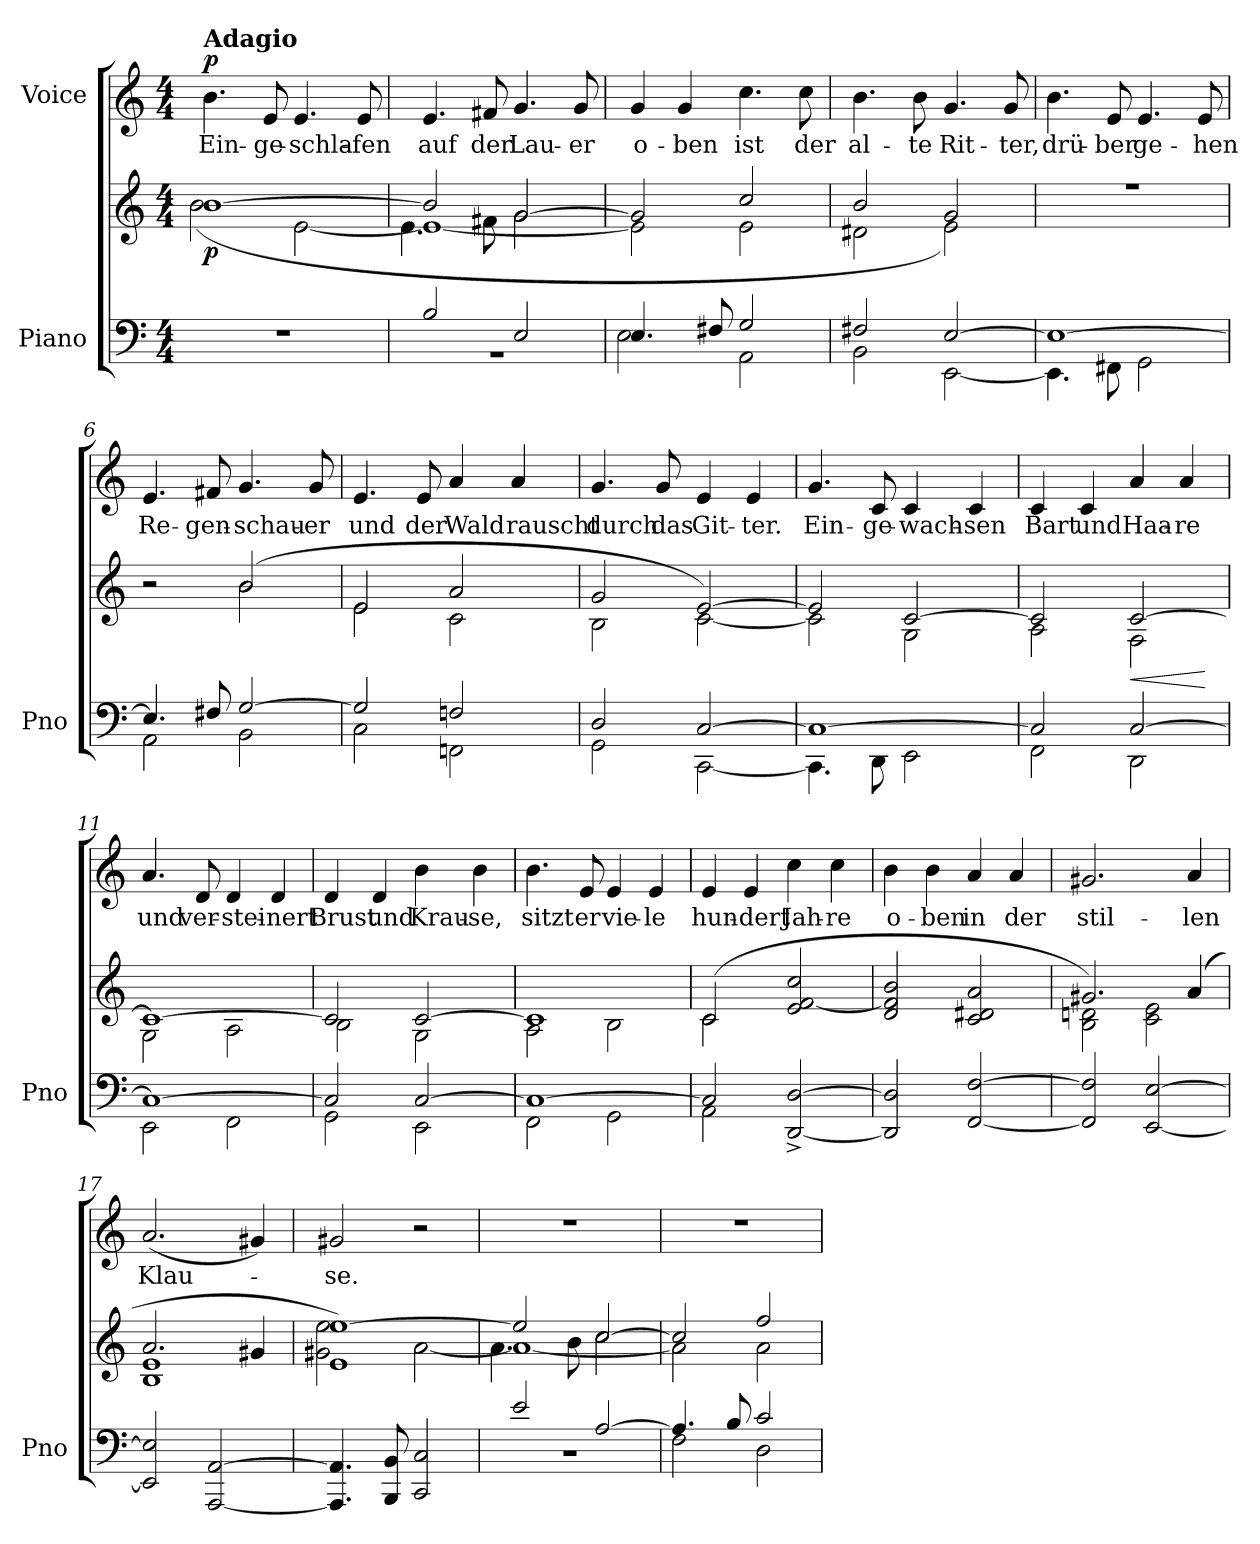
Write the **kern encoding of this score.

**kern	**kern	**dynam	**kern	**text	**dynam
*part2	*part2	*part2	*part1	*part1	*part1
*staff3	*staff2	*staff2/3	*staff1	*staff1	*staff1
*I"Piano	*	*	*I"Voice	*	*
*I'Pno	*	*	*	*	*
*clefF4	*clefG2	*	*clefG2	*	*
*k[]	*k[]	*	*k[]	*	*
*M4/4	*M4/4	*	*M4/4	*	*
=1	=1	=1	=1	=1	=1
*	*^	*	*	*	*
!	!	!	!	!LO:TX:a:B:t=Adagio	!	!
!	!	!	!LO:DY:b	!	!	!LO:DY:a
1r	[1b	(>2b\	p	4.b\	Ein-	p
.	.	.	.	8e/	-ge-	.
.	.	[2e\	.	4.e/	-schla-	.
.	.	.	.	8e/	-fen	.
=2	=2	=2	=2	=2	=2	=2
*^	*	*^	*	*	*	*
2B/	1r	2b/]	1e_	4.e\	.	4.e/	auf	.
.	.	.	.	8f#X\	.	8f#X/	der	.
2E/	.	[2g/	.	2g\	.	4.g/	Lau-	.
.	.	.	.	.	.	8g/	-er	.
*	*	*	*v	*v	*	*	*	*
=3	=3	=3	=3	=3	=3	=3	=3
4.E/	2E\	2g/]	2e\]	.	4g/	o-	.
.	.	.	.	.	4g/	-ben	.
8F#X/	.	.	.	.	.	.	.
2G/	2AA\	2cc/	2e\	.	4.cc\	ist	.
.	.	.	.	.	8cc\	der	.
=4	=4	=4	=4	=4	=4	=4	=4
2F#X/	2BB\	2b/	2d#X\	.	4.b\	al-	.
.	.	.	.	.	8b\	-te	.
[2E/	[2EE\	2g/	2e\)	.	4.g/	Rit-	.
.	.	.	.	.	8g/	-ter,	.
=5	=5	=5	=5	=5	=5	=5	=5
1E_	4.EE\]	1r	1ryy	.	4.b\	drü-	.
.	8FF#X\	.	.	.	8e/	-ber	.
.	2GG\	.	.	.	4.e/	ge-	.
.	.	.	.	.	8e/	-hen	.
=6	=6	=6	=6	=6	=6	=6	=6
4.E/]	2AA\	2r	2ryy	.	4.e/	Re-	.
8F#X/	.	.	.	.	8f#X/	-gen-	.
[2G/	2BB\	(2b/	2b\	.	4.g/	-schau-	.
.	.	.	.	.	8g/	-er	.
=7	=7	=7	=7	=7	=7	=7	=7
2G/]	2C\	2e/	2e\	.	4.e/	und	.
.	.	.	.	.	8e/	der	.
2Fn/	2FFn\	2a/	2c\	.	4a/	Wald	.
.	.	.	.	.	4a/	rauscht	.
=8	=8	=8	=8	=8	=8	=8	=8
2D/	2GG\	2g/	2B\	.	4.g/	durch	.
.	.	.	.	.	8g/	das	.
[2C/	[2CC\	[2e/)	[2c\	.	4e/	Git-	.
.	.	.	.	.	4e/	-ter.	.
=9	=9	=9	=9	=9	=9	=9	=9
1C_	4.CC\]	2e/]	2c\]	.	4.g/	Ein-	.
.	8DD\	.	.	.	8c/	-ge-	.
.	2EE\	[2c/	2G\	.	4c/	-wach-	.
.	.	.	.	.	4c/	-sen	.
=10	=10	=10	=10	=10	=10	=10	=10
2C/]	2FF\	2c/]	2A\	.	4c/	Bart	.
.	.	.	.	.	4c/	und	.
!	!	!	!	!LO:HP:b	!	!	!
[2C/	2DD\	[2c/	2F\	<	4a/	Haa-	.
.	.	.	.	.	4a/	-re	.
*v	*v	*	*	*	*	*	*
*	*v	*v	*	*	*	*
.	.	[	.	.	.
=11	=11	=11	=11	=11	=11
*^	*^	*	*	*	*
1C_	2EE\	1c_	2G\	.	4.a/	und	.
.	.	.	.	.	8d/	ver-	.
.	2FF\	.	2A\	.	4d/	-stei-	.
.	.	.	.	.	4d/	-nert	.
=12	=12	=12	=12	=12	=12	=12	=12
2C/]	2GG\	2c/]	2B\	.	4d/	Brust	.
.	.	.	.	.	4d/	und	.
[2C/	2EE\	[2c/	2G\	.	4b\	Krau-	.
.	.	.	.	.	4b\	-se,	.
=13	=13	=13	=13	=13	=13	=13	=13
1C_	2FF\	1c]	2A\	.	4.b\	sitzt	.
.	.	.	.	.	8e/	er	.
.	2GG\	.	2B\	.	4e/	vie-	.
.	.	.	.	.	4e/	-le	.
=14	=14	=14	=14	=14	=14	=14	=14
2C/]	2AA\	(2c/	2c\	.	4e/	hun-	.
.	.	.	.	.	4e/	-dert	.
[<2DD/^ [2D/^	2ryy	2e/ [2f/ 2cc/	2ryy	.	4cc\	Jah-	.
.	.	.	.	.	4cc\	-re	.
*v	*v	*	*	*	*	*	*
=15	=15	=15	=15	=15	=15	=15
2DD/] 2D/]	2d/ 2f/] 2b/	1ryy	.	4b\	o-	.
.	.	.	.	4b\	-ben	.
[2FF/ [2F/	2c/ 2d#X/ 2a/	.	.	4a/	in	.
.	.	.	.	4a/	der	.
=16	=16	=16	=16	=16	=16	=16
2FF/] 2F/]	2.g#X/)	2B\ 2dn\	.	2.g#X/	stil-	.
[2EE/ [2E/	.	2c\ 2e\	.	.	.	.
.	(4a/	.	.	4a/	-len	.
=17	=17	=17	=17	=17	=17	=17
2EE/] 2E/]	2.a/	1B 1e	.	(2.a/	Klau-	.
[2AAA/ [2AA/	.	.	.	.	.	.
.	4g#X/	.	.	4g#X/)	.	.
=18	=18	=18	=18	=18	=18	=18
4.AAA/] 4.AA/]	1e [1ee)	2g#X\ 2ee\	.	2g#X/	-se.	.
8BBB/ 8BB/	.	.	.	.	.	.
2CC/ 2C/	.	[2a\	.	2r	.	.
=19	=19	=19	=19	=19	=19	=19
*^	*	*^	*	*	*	*
2e/	1r	2ee/]	1a_	4.a\	.	1r	.	.
.	.	.	.	8b\	.	.	.	.
[2A/	.	[2cc/	.	2cc\	.	.	.	.
*	*	*	*v	*v	*	*	*	*
=20	=20	=20	=20	=20	=20	=20	=20
4.A/]	2F\	2cc/]	2a\]	.	1r	.	.
8B/	.	.	.	.	.	.	.
2c/	2D\	2ff/	2a\	.	.	.	.
*v	*v	*	*	*	*	*	*
*	*v	*v	*	*	*	*
=	=	=	=	=	=
*-	*-	*-	*-	*-	*-
